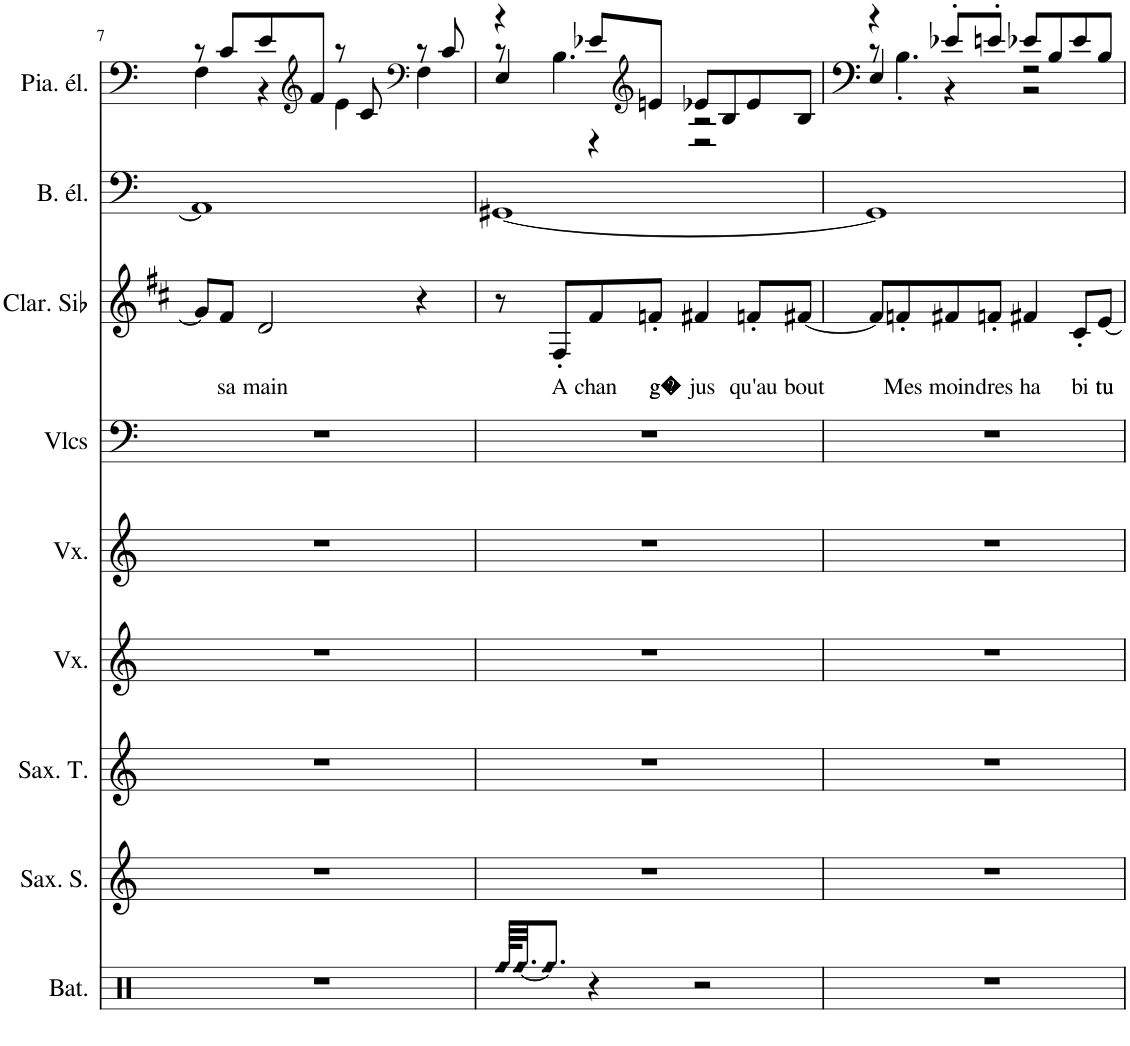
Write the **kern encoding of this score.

**kern	**kern	**kern	**kern	**kern	**kern	**kern	**text	**kern	**kern
*part9	*part8	*part7	*part6	*part5	*part4	*part3	*part3	*part2	*part1
*staff9	*staff8	*staff7	*staff6	*staff5	*staff4	*staff3	*staff3	*staff2	*staff1
*I"Batterie	*I"Saxophone Soprano	*I"Saxophone Ténor	*I"Voix	*I"Voix, MIDI	*I"Violoncelles, MIDI	*I"Clarinette en Sib	*	*I"Basse électrique à 5 cordes, MIDI	*I"Piano électrique, MIDI
*I'Bat.	*I'Sax. S.	*I'Sax. T.	*I'Vx.	*I'Vx.	*I'Vlcs	*I'Clar. Sib	*	*I'B. él.	*I'Pia. él.
!!LO:PB:g=z
*clefX	*clefG2	*clefG2	*clefG2	*clefG2	*clefF4	*clefG2	*	*clefF4	*clefF4
*	*Trd1c2	*Trd8c14	*	*	*	*Trd1c2	*	*Trd7c12	*
*k[]	*k[]	*k[]	*k[]	*k[]	*k[]	*k[f#c#]	*	*k[]	*k[]
*M4/4	*M4/4	*M4/4	*M4/4	*M4/4	*M4/4	*M4/4	*	*M4/4	*M4/4
=7	=7	=7	=7	=7	=7	=7	=7	=7	=7
*	*	*	*	*	*	*	*	*	*^
1r	1r	1r	1r	1r	1r	8g/L]	.	1AA]	8r	4F\
!	!	!	!	!	!	!	!LO:LY:b	!	!	!
.	.	.	.	.	.	8f#/J	sa	.	8c/L	.
!	!	!	!	!	!	!	!LO:LY:b	!	!	!
.	.	.	.	.	.	2d/	main	.	8e/	4r
*	*	*	*	*	*	*	*	*	*clefG2	*
.	.	.	.	.	.	.	.	.	8f/J	.
.	.	.	.	.	.	.	.	.	8r	4e\
.	.	.	.	.	.	.	.	.	8c/	.
*	*	*	*	*	*	*	*	*	*clefF4	*
.	.	.	.	.	.	4r	.	.	8r	4F\
.	.	.	.	.	.	.	.	.	8c/	.
*	*	*	*	*	*	*	*	*	*v	*v
=8	=8	=8	=8	=8	=8	=8	=8	=8	=8
!LO:N:head=diamond	!	!	!	!	!	!	!	!	!
*	*	*	*	*	*	*	*	*	*^
*	*	*	*	*	*	*	*	*	*	*^
64Rff/KLLL	1r	1r	1r	1r	1r	8r	.	[1GG#X	4r	8r	4E/
!LO:N:head=diamond	!	!	!	!	!	!	!	!	!	!	!
[32.Rff/JJ	.	.	.	.	.	.	.	.	.	.	.
!LO:N:head=diamond	!	!	!	!	!	!	!	!	!	!	!
8.Rff/J]	.	.	.	.	.	.	.	.	.	.	.
!	!	!	!	!	!	!	!LO:LY:b	!	!	!	!
.	.	.	.	.	.	8F#'/L	A	.	.	4.B\	.
!	!	!	!	!	!	!	!LO:LY:b	!	!	!	!
4r	.	.	.	.	.	8f#/	chan	.	8e-X/L	.	4r
*	*	*	*	*	*	*	*	*	*clefG2	*	*
!	!	!	!	!	!	!	!LO:LY:b	!	!	!	!
.	.	.	.	.	.	8fn'/J	g�	.	8en/J	.	.
!	!	!	!	!	!	!	!LO:LY:b	!	!	!	!
2r	.	.	.	.	.	4f#X/	jus	.	8e-X/L	2r	2r
.	.	.	.	.	.	.	.	.	8B/	.	.
!	!	!	!	!	!	!	!LO:LY:b	!	!	!	!
.	.	.	.	.	.	8fn'/L	qu'au	.	8e-/	.	.
!	!	!	!	!	!	!	!LO:LY:b	!	!	!	!
.	.	.	.	.	.	[8f#X/J	bout	.	8B/J	.	.
=9	=9	=9	=9	=9	=9	=9	=9	=9	=9	=9	=9
1r	1r	1r	1r	1r	1r	8f#/L]	.	1GG#]	4r	8r	4E/
!	!	!	!	!	!	!	!LO:LY:b	!	!	!	!
.	.	.	.	.	.	8fn'/	Mes	.	.	4.B'\	.
!	!	!	!	!	!	!	!LO:LY:b	!	!	!	!
.	.	.	.	.	.	8f#X/	moin	.	8e-X'/L	.	4r
!	!	!	!	!	!	!	!LO:LY:b	!	!	!	!
.	.	.	.	.	.	8fn'/J	dres	.	8en'/J	.	.
!	!	!	!	!	!	!	!LO:LY:b	!	!	!	!
.	.	.	.	.	.	4f#X/	ha	.	8e-X/L	2r	2r
.	.	.	.	.	.	.	.	.	8B/	.	.
!	!	!	!	!	!	!	!LO:LY:b	!	!	!	!
.	.	.	.	.	.	8c#'/L	bi	.	8e-/	.	.
!	!	!	!	!	!	!	!LO:LY:b	!	!	!	!
.	.	.	.	.	.	[8e/J	tu	.	8B/J	.	.
*	*	*	*	*	*	*	*	*	*v	*v	*v
=	=	=	=	=	=	=	=	=	=
*-	*-	*-	*-	*-	*-	*-	*-	*-	*-
